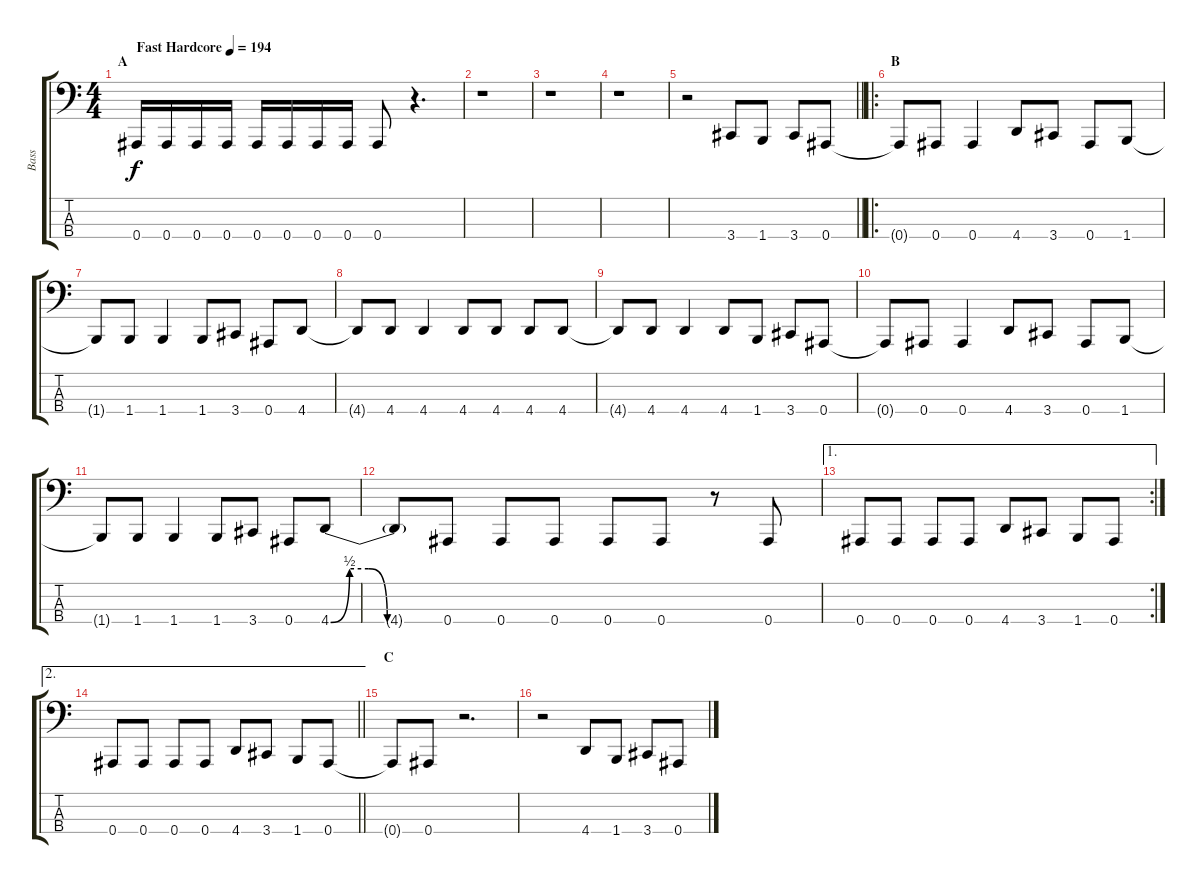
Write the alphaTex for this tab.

\track ("Bass" "Bass") {instrument electricbasspick}
\staff {score tabs}
\tuning (Eb2 Bb1 F1 Bb0) {hide}
\ts (4 4)
\section ("" "A")
\tempo (194 "Fast Hardcore")
\clef f4
\ks c
0.4.16{dy f instrument electricbasspick} 0.4.16 0.4.16 0.4.16 0.4.16 0.4.16 0.4.16 0.4.16 0.4.8 r.4{d} |
r.1 |
r.1 |
r.1 |
\barLineRight lightlight
r.2 3.4.8 1.4.8 3.4.8 0.4.8 |
\ro
\section ("" "B")
0.4{t}.8 0.4.8 0.4.4 4.4.8 3.4.8 0.4.8 1.4.8 |
1.4{t}.8 1.4.8 1.4.4 1.4.8 3.4.8 0.4.8 4.4.8 |
4.4{t}.8 4.4.8 4.4.4 4.4.8 4.4.8 4.4.8 4.4.8 |
4.4{t}.8 4.4.8 4.4.4 4.4.8 1.4.8 3.4.8 0.4.8 |
0.4{t}.8 0.4.8 0.4.4 4.4.8 3.4.8 0.4.8 1.4.8 |
1.4{t}.8 1.4.8 1.4.4 1.4.8 3.4.8 0.4.8 4.4{be (custom 0 0 10 2 20 2 30 0 60 0)}.8 |
4.4{t}.8 0.4.8 0.4.8 0.4.8 0.4.8 0.4.8 r.8 0.4.8 |
\ae 1
\rc 2
0.4.8 0.4.8 0.4.8 0.4.8 4.4.8 3.4.8 1.4.8 0.4.8 |
\ae 2
\barLineRight lightlight
0.4.8 0.4.8 0.4.8 0.4.8 4.4.8 3.4.8 1.4.8 0.4.8 |
\section ("" "C")
0.4{t}.8 0.4.8 r.2{d} |
r.2 4.4.8 1.4.8 3.4.8 0.4.8
